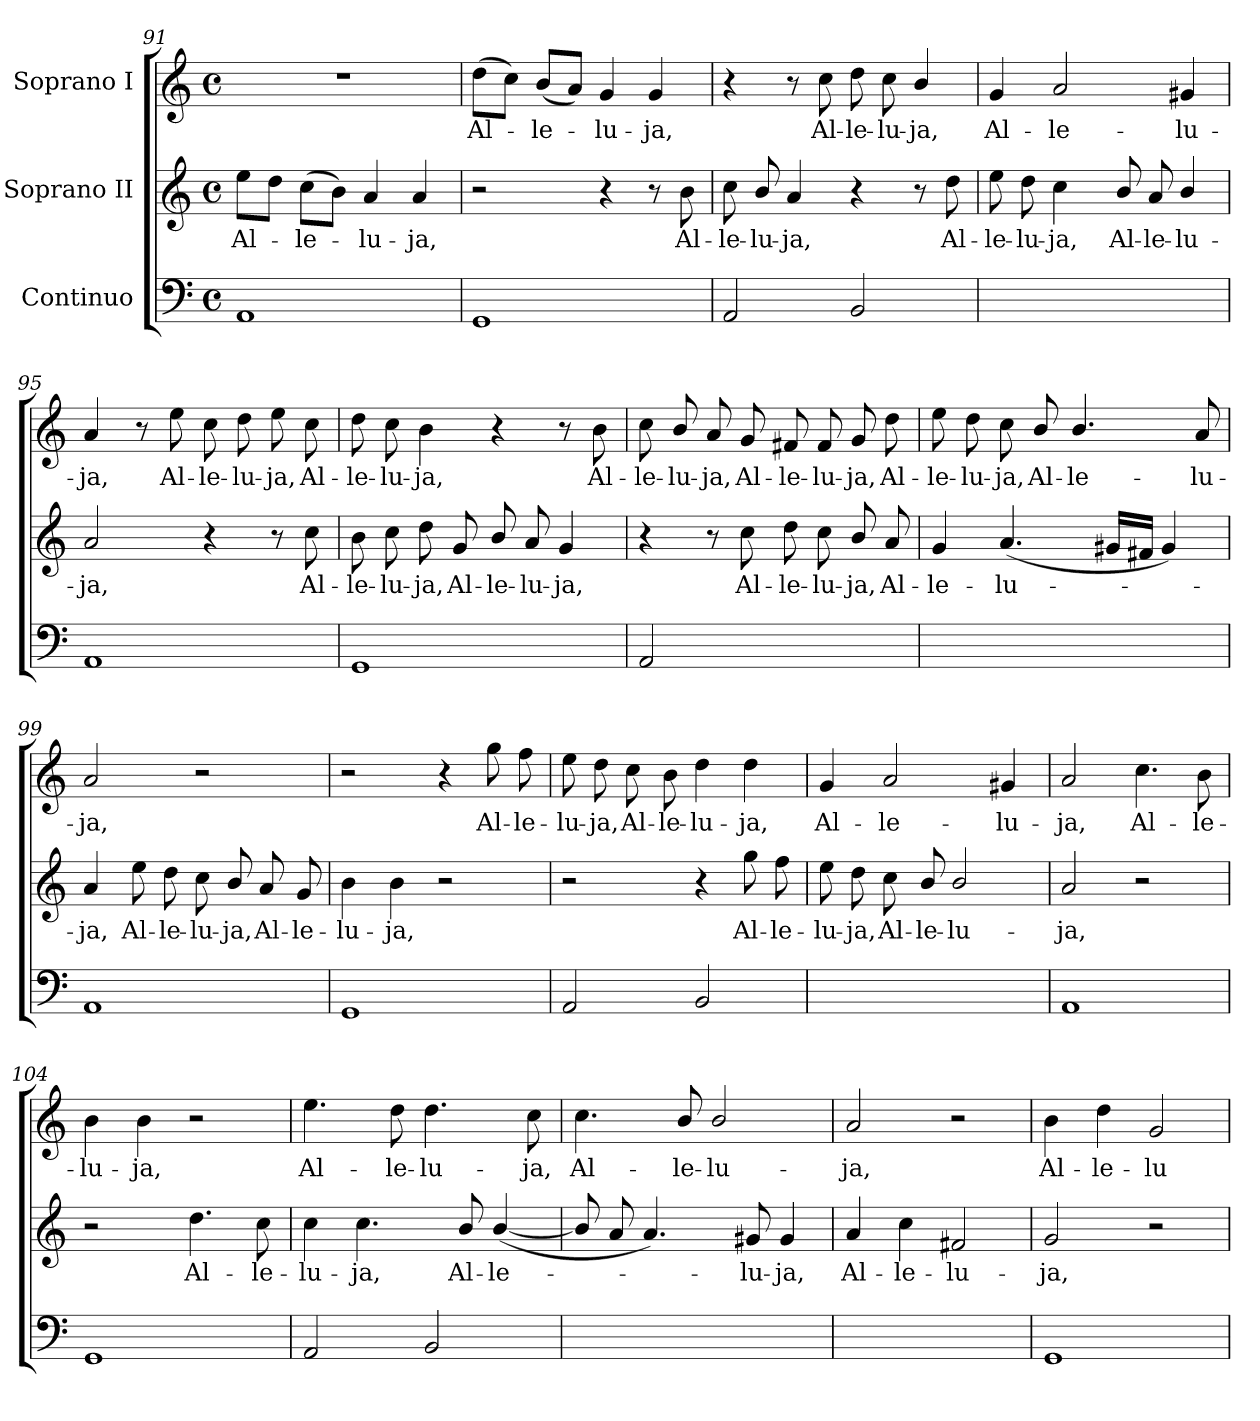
**kern	**text	**kern	**text	**kern	**text
*part3	*part3	*part2	*part2	*part1	*part1
*staff3	*staff3	*staff2	*staff2	*staff1	*staff1
*I"Continuo	*	*I"Soprano II	*	*I"Soprano I	*
!!LO:LB:g=z
*clefF4	*	*clefG2	*	*clefG2	*
*k[]	*	*k[]	*	*k[]	*
*C:	*	*C:	*	*C:	*
*M4/4	*	*M4/4	*	*M4/4	*
*met(c)	*	*met(c)	*	*met(c)	*
=91	=91	=91	=91	=91	=91
!	!	!	!LO:LY:b	!	!
1AA	.	8eeL	Al-	1r	.
.	.	8ddJ	.	.	.
!	!	!	!LO:LY:b	!	!
.	.	(>8ccL	le-	.	.
.	.	8bJ)	.	.	.
!	!	!	!LO:LY:b	!	!
.	.	4a	lu-	.	.
!	!	!	!LO:LY:b	!	!
.	.	4a	-ja,	.	.
=92	=92	=92	=92	=92	=92
!	!	!	!	!	!LO:LY:b
1GG	.	2r	.	(>8ddL	Al-
.	.	.	.	8ccJ)	.
!	!	!	!	!	!LO:LY:b
.	.	.	.	(<8bL	le-
.	.	.	.	8aJ)	.
!	!	!	!	!	!LO:LY:b
.	.	4r	.	4g	lu-
!	!	!	!	!	!LO:LY:b
.	.	8r	.	4g	-ja,
!	!	!	!LO:LY:b	!	!
.	.	8b	Al-	.	.
=93	=93	=93	=93	=93	=93
!	!	!	!LO:LY:b	!	!
2AA	.	8cc	-le-	4r	.
!	!	!	!LO:LY:b	!	!
.	.	8b/	-lu-	.	.
!	!	!	!LO:LY:b	!	!
.	.	4a	-ja,	8r	.
!	!	!	!	!	!LO:LY:b
.	.	.	.	8cc	Al-
!	!	!	!	!	!LO:LY:b
2BB	.	4r	.	8dd	-le-
!	!	!	!	!	!LO:LY:b
.	.	.	.	8cc	-lu-
!	!	!	!	!	!LO:LY:b
.	.	8r	.	4b/	-ja,
!	!	!	!LO:LY:b	!	!
.	.	8dd	Al-	.	.
=94	=94	=94	=94	=94	=94
!	!	!	!LO:LY:b	!	!LO:LY:b
[4Cyy	.	8ee	-le-	4g	Al-
!	!	!	!LO:LY:b	!	!
.	.	8dd	-lu-	.	.
!	!LO:LY:b	!	!LO:LY:b	!	!LO:LY:b
8C/Lyy]	6	4cc	-ja,	2a	-le-
8D/J	.	.	.	.	.
!	!LO:LY:b	!	!LO:LY:b	!	!
[4Eyy	4	8b/	Al-	.	.
!	!	!	!LO:LY:b	!	!
.	.	8a	-le-	.	.
!	!	!	!LO:LY:b	!	!LO:LY:b
4Eyy]	.	4b/	-lu-	4g#X	-lu-
=95	=95	=95	=95	=95	=95
!	!	!	!LO:LY:b	!	!LO:LY:b
1AA	.	2a	-ja,	4a	-ja,
.	.	.	.	8r	.
!	!	!	!	!	!LO:LY:b
.	.	.	.	8ee	Al-
!	!	!	!	!	!LO:LY:b
.	.	4r	.	8cc	-le-
!	!	!	!	!	!LO:LY:b
.	.	.	.	8dd	-lu-
!	!	!	!	!	!LO:LY:b
.	.	8r	.	8ee	-ja,
!	!	!	!LO:LY:b	!	!LO:LY:b
.	.	8cc	Al-	8cc	Al-
!!LO:LB:g=z
=96	=96	=96	=96	=96	=96
!	!	!	!LO:LY:b	!	!LO:LY:b
1GG	.	8b	-le-	8dd	-le-
!	!	!	!LO:LY:b	!	!LO:LY:b
.	.	8cc	-lu-	8cc	-lu-
!	!	!	!LO:LY:b	!	!LO:LY:b
.	.	8dd	-ja,	4b	-ja,
!	!	!	!LO:LY:b	!	!
.	.	8g	Al-	.	.
!	!	!	!LO:LY:b	!	!
.	.	8b/	-le-	4r	.
!	!	!	!LO:LY:b	!	!
.	.	8a	-lu-	.	.
!	!	!	!LO:LY:b	!	!
.	.	4g	-ja,	8r	.
!	!	!	!	!	!LO:LY:b
.	.	.	.	8b	Al-
=97	=97	=97	=97	=97	=97
!	!	!	!	!	!LO:LY:b
2AA	.	4r	.	8cc	-le-
!	!	!	!	!	!LO:LY:b
.	.	.	.	8b/	-lu-
!	!	!	!	!	!LO:LY:b
.	.	8r	.	8a	-ja,
!	!	!	!LO:LY:b	!	!LO:LY:b
.	.	8cc	Al-	8g	Al-
!	!LO:LY:b	!	!LO:LY:b	!	!LO:LY:b
[4BByy	5	8dd	-le-	8f#X	-le-
!	!	!	!LO:LY:b	!	!LO:LY:b
.	.	8cc	-lu-	8f#	-lu-
!	!LO:LY:b	!	!LO:LY:b	!	!LO:LY:b
4BByy]	6	8b/	-ja,	8g	-ja,
!	!	!	!LO:LY:b	!	!LO:LY:b
.	.	8a	Al-	8dd	Al-
=98	=98	=98	=98	=98	=98
!	!	!	!LO:LY:b	!	!LO:LY:b
[4Cyy	.	4g	-le-	8ee	-le-
!	!	!	!	!	!LO:LY:b
.	.	.	.	8dd	-lu-
!	!LO:LY:b	!	!LO:LY:b	!	!LO:LY:b
8C/Lyy]	6	(<4.a	-lu-	8cc	-ja,
!	!	!	!	!	!LO:LY:b
8D/J	.	.	.	8b/	Al-
!	!LO:LY:b	!	!	!	!LO:LY:b
[4Eyy	4	.	.	4.b/	-le-
.	.	16g#XLL	.	.	.
.	.	16f#XJJ	.	.	.
4Eyy]	.	4g#)	.	.	.
!	!	!	!	!	!LO:LY:b
.	.	.	.	8a	-lu-
=99	=99	=99	=99	=99	=99
!	!	!	!LO:LY:b	!	!LO:LY:b
1AA	.	4a	ja,	2a	-ja,
!	!	!	!LO:LY:b	!	!
.	.	8ee	Al-	.	.
!	!	!	!LO:LY:b	!	!
.	.	8dd	-le-	.	.
!	!	!	!LO:LY:b	!	!
.	.	8cc	-lu-	2r	.
!	!	!	!LO:LY:b	!	!
.	.	8b/	-ja,	.	.
!	!	!	!LO:LY:b	!	!
.	.	8a	Al-	.	.
!	!	!	!LO:LY:b	!	!
.	.	8g	-le-	.	.
=100	=100	=100	=100	=100	=100
!	!	!	!LO:LY:b	!	!
1GG	.	4b	-lu-	2r	.
!	!	!	!LO:LY:b	!	!
.	.	4b	-ja,	.	.
.	.	2r	.	4r	.
!	!	!	!	!	!LO:LY:b
.	.	.	.	8gg	Al-
!	!	!	!	!	!LO:LY:b
.	.	.	.	8ff	-le-
!!LO:LB:g=z
=101	=101	=101	=101	=101	=101
!	!	!	!	!	!LO:LY:b
2AA	.	2r	.	8ee	-lu-
!	!	!	!	!	!LO:LY:b
.	.	.	.	8dd	-ja,
!	!	!	!	!	!LO:LY:b
.	.	.	.	8cc	Al-
!	!	!	!	!	!LO:LY:b
.	.	.	.	8b	-le-
!	!	!	!	!	!LO:LY:b
2BB	.	4r	.	4dd	-lu-
!	!	!	!LO:LY:b	!	!LO:LY:b
.	.	8gg	Al-	4dd	-ja,
!	!	!	!LO:LY:b	!	!
.	.	8ff	-le-	.	.
=102	=102	=102	=102	=102	=102
!	!	!	!LO:LY:b	!	!LO:LY:b
[4Cyy	.	8ee	-lu-	4g	Al-
!	!	!	!LO:LY:b	!	!
.	.	8dd	-ja,	.	.
!	!LO:LY:b	!	!LO:LY:b	!	!LO:LY:b
8C/Lyy]	6	8cc	Al-	2a	-le-
!	!	!	!LO:LY:b	!	!
8D/J	.	8b/	-le-	.	.
!	!LO:LY:b	!	!LO:LY:b	!	!
[4Eyy	4	2b/	-lu-	.	.
!	!	!	!	!	!LO:LY:b
4Eyy]	.	.	.	4g#X	-lu-
=103	=103	=103	=103	=103	=103
!	!	!	!LO:LY:b	!	!LO:LY:b
1AA	.	2a	-ja,	2a	-ja,
!	!	!	!	!	!LO:LY:b
.	.	2r	.	4.cc	Al-
!	!	!	!	!	!LO:LY:b
.	.	.	.	8b	-le-
=104	=104	=104	=104	=104	=104
!	!	!	!	!	!LO:LY:b
1GG	.	2r	.	4b	-lu-
!	!	!	!	!	!LO:LY:b
.	.	.	.	4b	-ja,
!	!	!	!LO:LY:b	!	!
.	.	4.dd	Al-	2r	.
!	!	!	!LO:LY:b	!	!
.	.	8cc	-le-	.	.
=105	=105	=105	=105	=105	=105
!	!	!	!LO:LY:b	!	!LO:LY:b
2AA	.	4cc	-lu-	4.ee	Al-
!	!	!	!LO:LY:b	!	!
.	.	4.cc	-ja,	.	.
!	!	!	!	!	!LO:LY:b
.	.	.	.	8dd	-le-
!	!	!	!	!	!LO:LY:b
2BB	.	.	.	4.dd	-lu-
!	!	!	!LO:LY:b	!	!
.	.	8b/	Al-	.	.
!	!	!	!LO:LY:b	!	!
.	.	(<[4b/	-le-	.	.
!	!	!	!	!	!LO:LY:b
.	.	.	.	8cc	-ja,
=106	=106	=106	=106	=106	=106
!	!	!	!	!	!LO:LY:b
[4Cyy	.	8b/]	.	4.cc	Al-
.	.	8a	.	.	.
!	!LO:LY:b	!	!	!	!
8C/Lyy]	6	4.a)	.	.	.
!	!	!	!	!	!LO:LY:b
8D/J	.	.	.	8b/	-le-
!	!LO:LY:b	!	!	!	!LO:LY:b
[4Eyy	4	.	.	2b/	-lu-
!	!	!	!LO:LY:b	!	!
.	.	8g#X	lu-	.	.
!	!	!	!LO:LY:b	!	!
4Eyy]	.	4g#	-ja,	.	.
=107	=107	=107	=107	=107	=107
!	!LO:LY:b	!	!LO:LY:b	!	!LO:LY:b
[2AAyy	5	4a	Al-	2a	-ja,
!	!	!	!LO:LY:b	!	!
.	.	4cc	-le-	.	.
!	!LO:LY:b	!	!LO:LY:b	!	!
2AAyy]	6	2f#X	-lu-	2r	.
!!LO:LB:g=z
=108	=108	=108	=108	=108	=108
!	!	!	!LO:LY:b	!	!LO:LY:b
1GG	.	2g	-ja,	4b	Al-
!	!	!	!	!	!LO:LY:b
.	.	.	.	4dd	-le-
!	!	!	!	!	!LO:LY:b
.	.	2r	.	2g	-lu-
=	=	=	=	=	=
*-	*-	*-	*-	*-	*-
